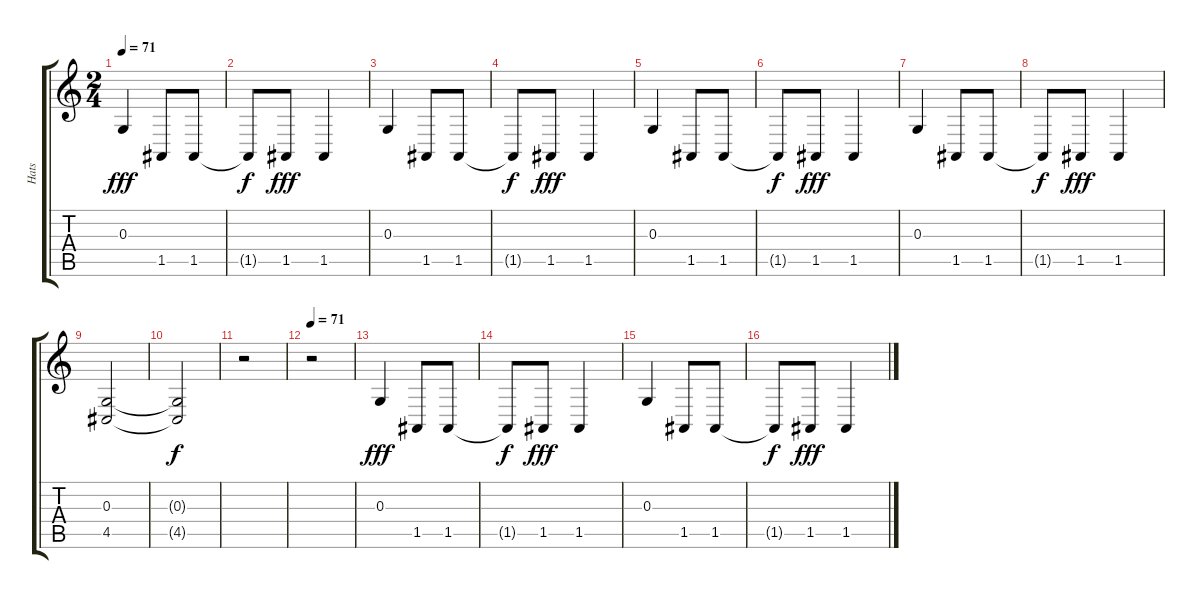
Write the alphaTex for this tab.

\track ("Hats" "Hats") {instrument acousticgrandpiano}
\staff {score tabs}
\tuning (E4 B3 G3 D3 A2 E2) {hide}
\ts (2 4)
\tempo 71
\clef g2
\ks c
0.3.4{dy fff} 1.5.8 1.5.8 |
1.5{t}.8{dy f} 1.5.8{dy fff} 1.5.4 |
0.3.4 1.5.8 1.5.8 |
1.5{t}.8{dy f} 1.5.8{dy fff} 1.5.4 |
0.3.4 1.5.8 1.5.8 |
1.5{t}.8{dy f} 1.5.8{dy fff} 1.5.4 |
0.3.4 1.5.8 1.5.8 |
1.5{t}.8{dy f} 1.5.8{dy fff} 1.5.4 |
(0.3 4.5).2 |
(0.3{t} 4.5{t}).2{dy f} |
r.2 |
\tempo 71
r.2 |
0.3.4{dy fff} 1.5.8 1.5.8 |
1.5{t}.8{dy f} 1.5.8{dy fff} 1.5.4 |
0.3.4 1.5.8 1.5.8 |
1.5{t}.8{dy f} 1.5.8{dy fff} 1.5.4
